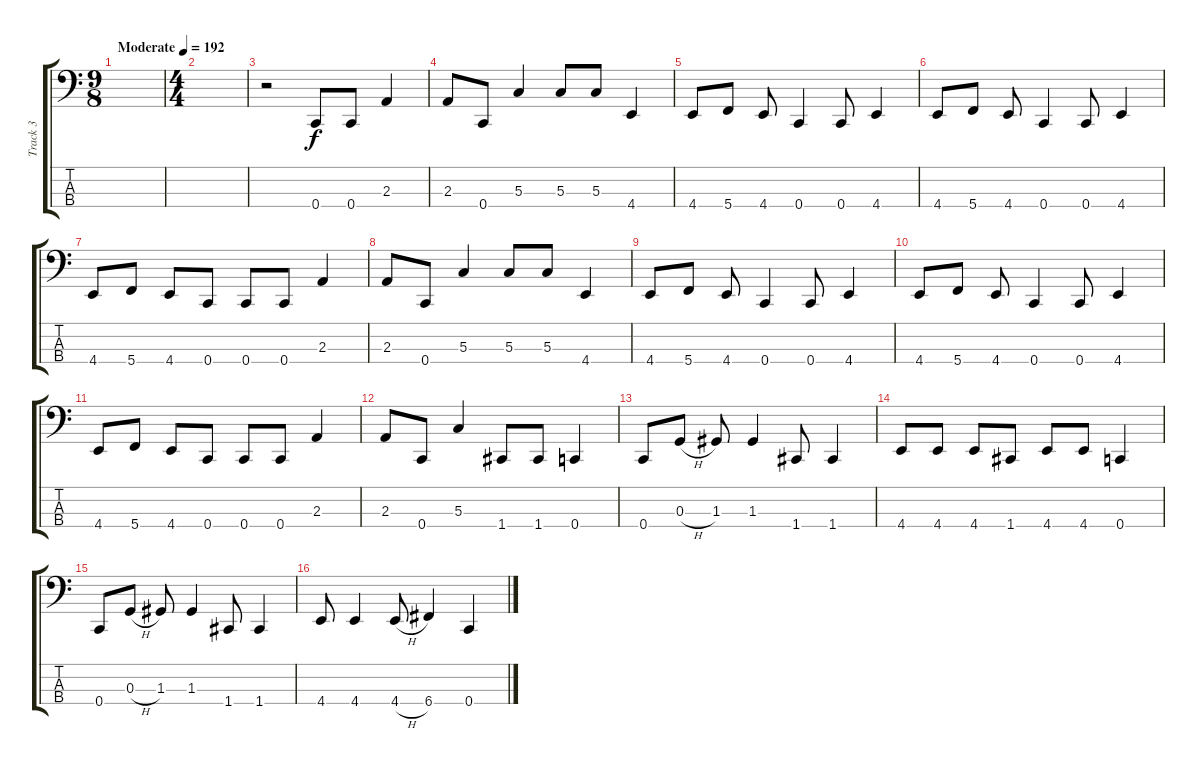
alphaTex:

\track ("Track 3" "Track 3") {instrument electricbasspick}
\staff {score tabs}
\tuning (F2 C2 G1 C1) {hide}
\ts (9 8)
\tempo (192 "Moderate")
\clef f4
\ks c
|
\ts (4 4)
|
r.2 0.4.8 0.4.8 2.3.4 |
2.3.8 0.4.8 5.3.4 5.3.8 5.3.8 4.4.4 |
4.4.8 5.4.8 4.4.8 0.4.4 0.4.8 4.4.4 |
4.4.8 5.4.8 4.4.8 0.4.4 0.4.8 4.4.4 |
4.4.8 5.4.8 4.4.8 0.4.8 0.4.8 0.4.8 2.3.4 |
2.3.8 0.4.8 5.3.4 5.3.8 5.3.8 4.4.4 |
4.4.8 5.4.8 4.4.8 0.4.4 0.4.8 4.4.4 |
4.4.8 5.4.8 4.4.8 0.4.4 0.4.8 4.4.4 |
4.4.8 5.4.8 4.4.8 0.4.8 0.4.8 0.4.8 2.3.4 |
2.3.8 0.4.8 5.3.4 1.4.8 1.4.8 0.4.4 |
0.4.8 0.3{h}.8 1.3.8 1.3.4 1.4.8 1.4.4 |
4.4.8 4.4.8 4.4.8 1.4.8 4.4.8 4.4.8 0.4.4 |
0.4.8 0.3{h}.8 1.3.8 1.3.4 1.4.8 1.4.4 |
4.4.8 4.4.4 4.4{h}.8 6.4.4 0.4.4
